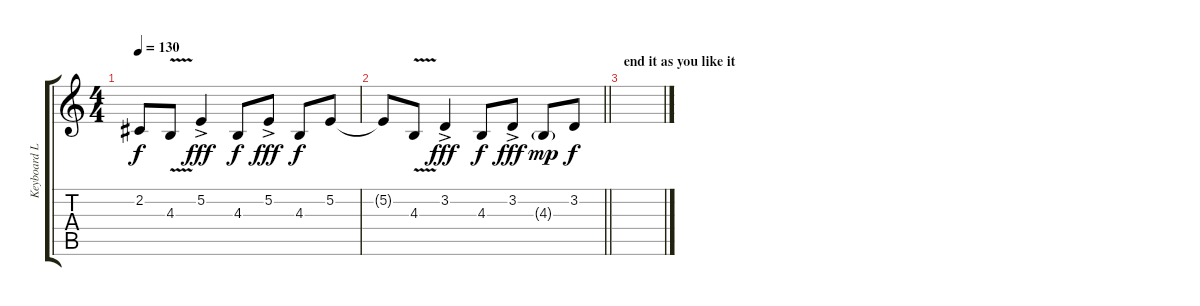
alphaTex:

\track ("Keyboard Lead" "Keyboard L") {instrument fx6goblins}
\staff {score tabs}
\tuning (E4 B3 G3 D3 A2 E2) {hide}
\ts (4 4)
\tempo 130
\clef g2
\ks c
2.2{t}.8{dy f} 4.3{v}.8 5.2{ac}.4{dy fff} 4.3.8{dy f} 5.2{ac}.8{dy fff} 4.3.8{dy f} 5.2.8 |
\barLineRight lightlight
5.2{t}.8 4.3{v}.8 3.2{ac}.4{dy fff} 4.3.8{dy f} 3.2{ac}.8{dy fff} 4.3{g}.8{dy mp} 3.2.8{dy f} |
\section ("" "end it as you like it")
